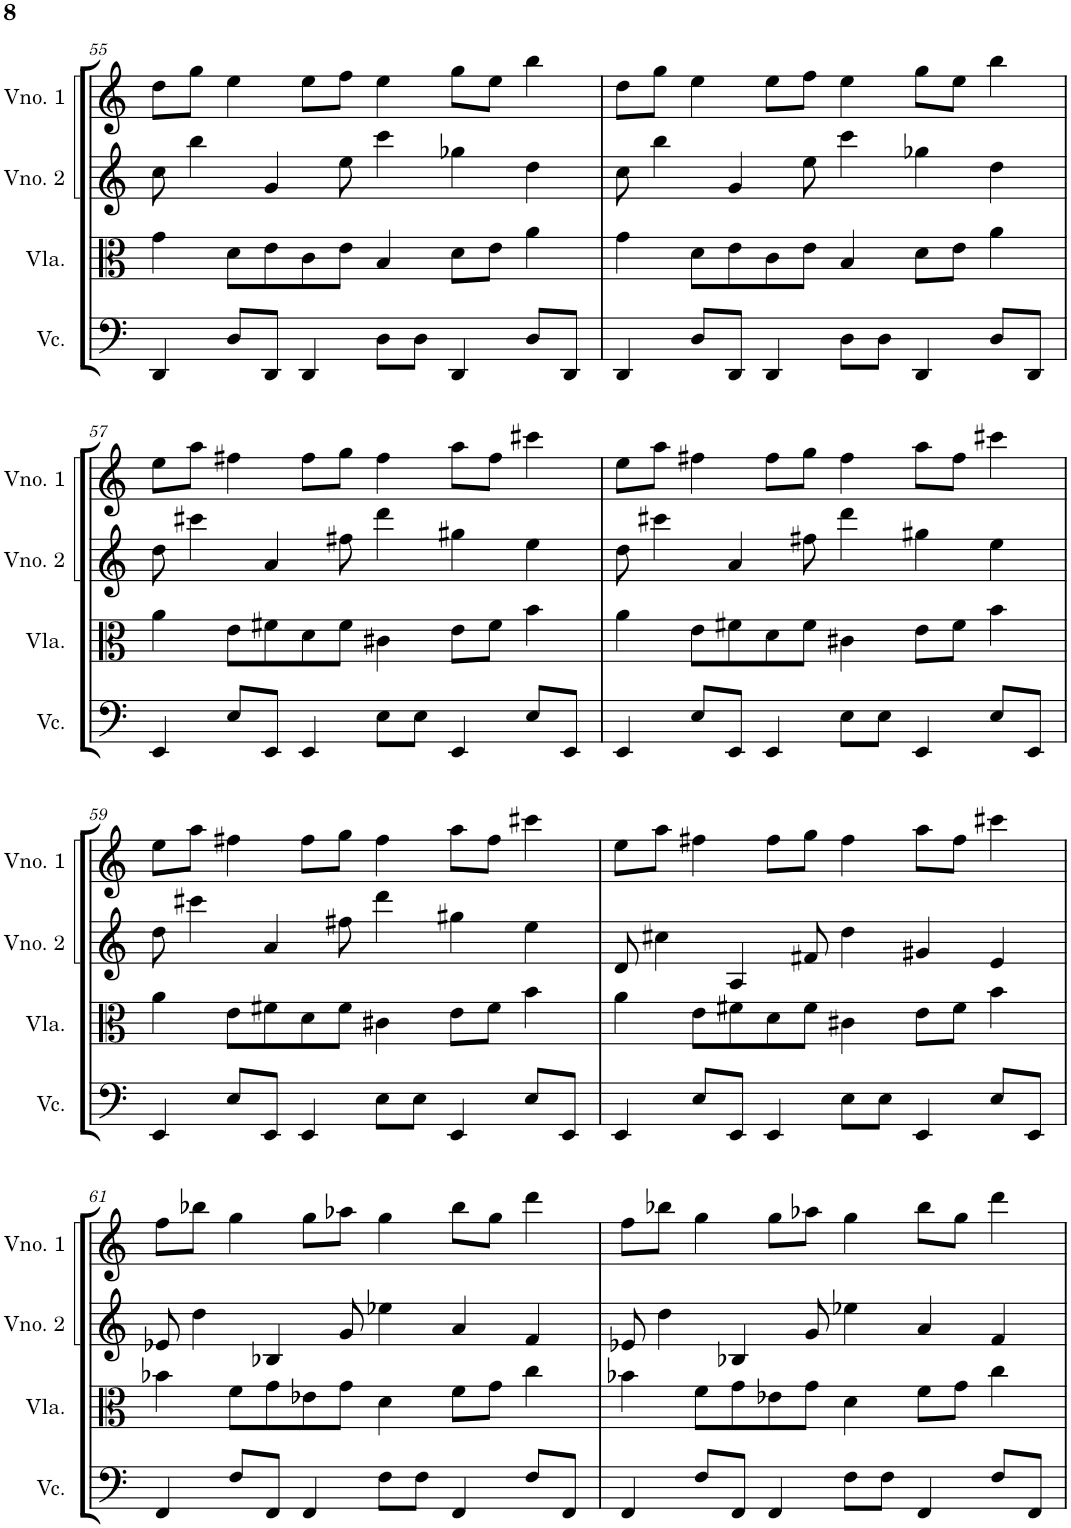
**kern	**kern	**kern	**kern
*part4	*part3	*part2	*part1
*staff4	*staff3	*staff2	*staff1
*I"Violoncelo	*I"Viola	*I"Violino 2	*I"Violino 1
*I'Vc.	*I'Vla.	*I'Vno. 2	*I'Vno. 1
!!LO:PB:g=z
*clefF4	*clefC3	*clefG2	*clefG2
*k[]	*k[]	*k[]	*k[]
*M6/4	*M6/4	*M6/4	*M6/4
=55	=55	=55	=55
4DD/	4g\	8cc\	8dd\L
.	.	4bb\	8gg\J
8D/L	8d\L	.	4ee\
8DD/J	8e\	4g/	.
4DD/	8c\	.	8ee\L
.	8e\J	8ee\	8ff\J
8D\L	4B/	4ccc\	4ee\
8D\J	.	.	.
4DD/	8d\L	4gg-X\	8gg\L
.	8e\J	.	8ee\J
8D/L	4a\	4dd\	4bb\
8DD/J	.	.	.
=56	=56	=56	=56
4DD/	4g\	8cc\	8dd\L
.	.	4bb\	8gg\J
8D/L	8d\L	.	4ee\
8DD/J	8e\	4g/	.
4DD/	8c\	.	8ee\L
.	8e\J	8ee\	8ff\J
8D\L	4B/	4ccc\	4ee\
8D\J	.	.	.
4DD/	8d\L	4gg-X\	8gg\L
.	8e\J	.	8ee\J
8D/L	4a\	4dd\	4bb\
8DD/J	.	.	.
!!LO:LB:g=z
=57	=57	=57	=57
4EE/	4a\	8dd\	8ee\L
.	.	4ccc#X\	8aa\J
8E/L	8e\L	.	4ff#X\
8EE/J	8f#X\	4a/	.
4EE/	8d\	.	8ff#\L
.	8f#\J	8ff#X\	8gg\J
8E\L	4c#X\	4ddd\	4ff#\
8E\J	.	.	.
4EE/	8e\L	4gg#X\	8aa\L
.	8f#\J	.	8ff#\J
8E/L	4b\	4ee\	4ccc#X\
8EE/J	.	.	.
=58	=58	=58	=58
4EE/	4a\	8dd\	8ee\L
.	.	4ccc#X\	8aa\J
8E/L	8e\L	.	4ff#X\
8EE/J	8f#X\	4a/	.
4EE/	8d\	.	8ff#\L
.	8f#\J	8ff#X\	8gg\J
8E\L	4c#X\	4ddd\	4ff#\
8E\J	.	.	.
4EE/	8e\L	4gg#X\	8aa\L
.	8f#\J	.	8ff#\J
8E/L	4b\	4ee\	4ccc#X\
8EE/J	.	.	.
!!LO:LB:g=z
=59	=59	=59	=59
4EE/	4a\	8dd\	8ee\L
.	.	4ccc#X\	8aa\J
8E/L	8e\L	.	4ff#X\
8EE/J	8f#X\	4a/	.
4EE/	8d\	.	8ff#\L
.	8f#\J	8ff#X\	8gg\J
8E\L	4c#X\	4ddd\	4ff#\
8E\J	.	.	.
4EE/	8e\L	4gg#X\	8aa\L
.	8f#\J	.	8ff#\J
8E/L	4b\	4ee\	4ccc#X\
8EE/J	.	.	.
=60	=60	=60	=60
4EE/	4a\	8d/	8ee\L
.	.	4cc#X\	8aa\J
8E/L	8e\L	.	4ff#X\
8EE/J	8f#X\	4A/	.
4EE/	8d\	.	8ff#\L
.	8f#\J	8f#X/	8gg\J
8E\L	4c#X\	4dd\	4ff#\
8E\J	.	.	.
4EE/	8e\L	4g#X/	8aa\L
.	8f#\J	.	8ff#\J
8E/L	4b\	4e/	4ccc#X\
8EE/J	.	.	.
!!LO:LB:g=z
=61	=61	=61	=61
4FF/	4b-X\	8e-X/	8ff\L
.	.	4dd\	8bb-X\J
8F/L	8f\L	.	4gg\
8FF/J	8g\	4B-X/	.
4FF/	8e-X\	.	8gg\L
.	8g\J	8g/	8aa-X\J
8F\L	4d\	4ee-X\	4gg\
8F\J	.	.	.
4FF/	8f\L	4a/	8bb-\L
.	8g\J	.	8gg\J
8F/L	4cc\	4f/	4ddd\
8FF/J	.	.	.
=62	=62	=62	=62
4FF/	4b-X\	8e-X/	8ff\L
.	.	4dd\	8bb-X\J
8F/L	8f\L	.	4gg\
8FF/J	8g\	4B-X/	.
4FF/	8e-X\	.	8gg\L
.	8g\J	8g/	8aa-X\J
8F\L	4d\	4ee-X\	4gg\
8F\J	.	.	.
4FF/	8f\L	4a/	8bb-\L
.	8g\J	.	8gg\J
8F/L	4cc\	4f/	4ddd\
8FF/J	.	.	.
=	=	=	=
*-	*-	*-	*-
